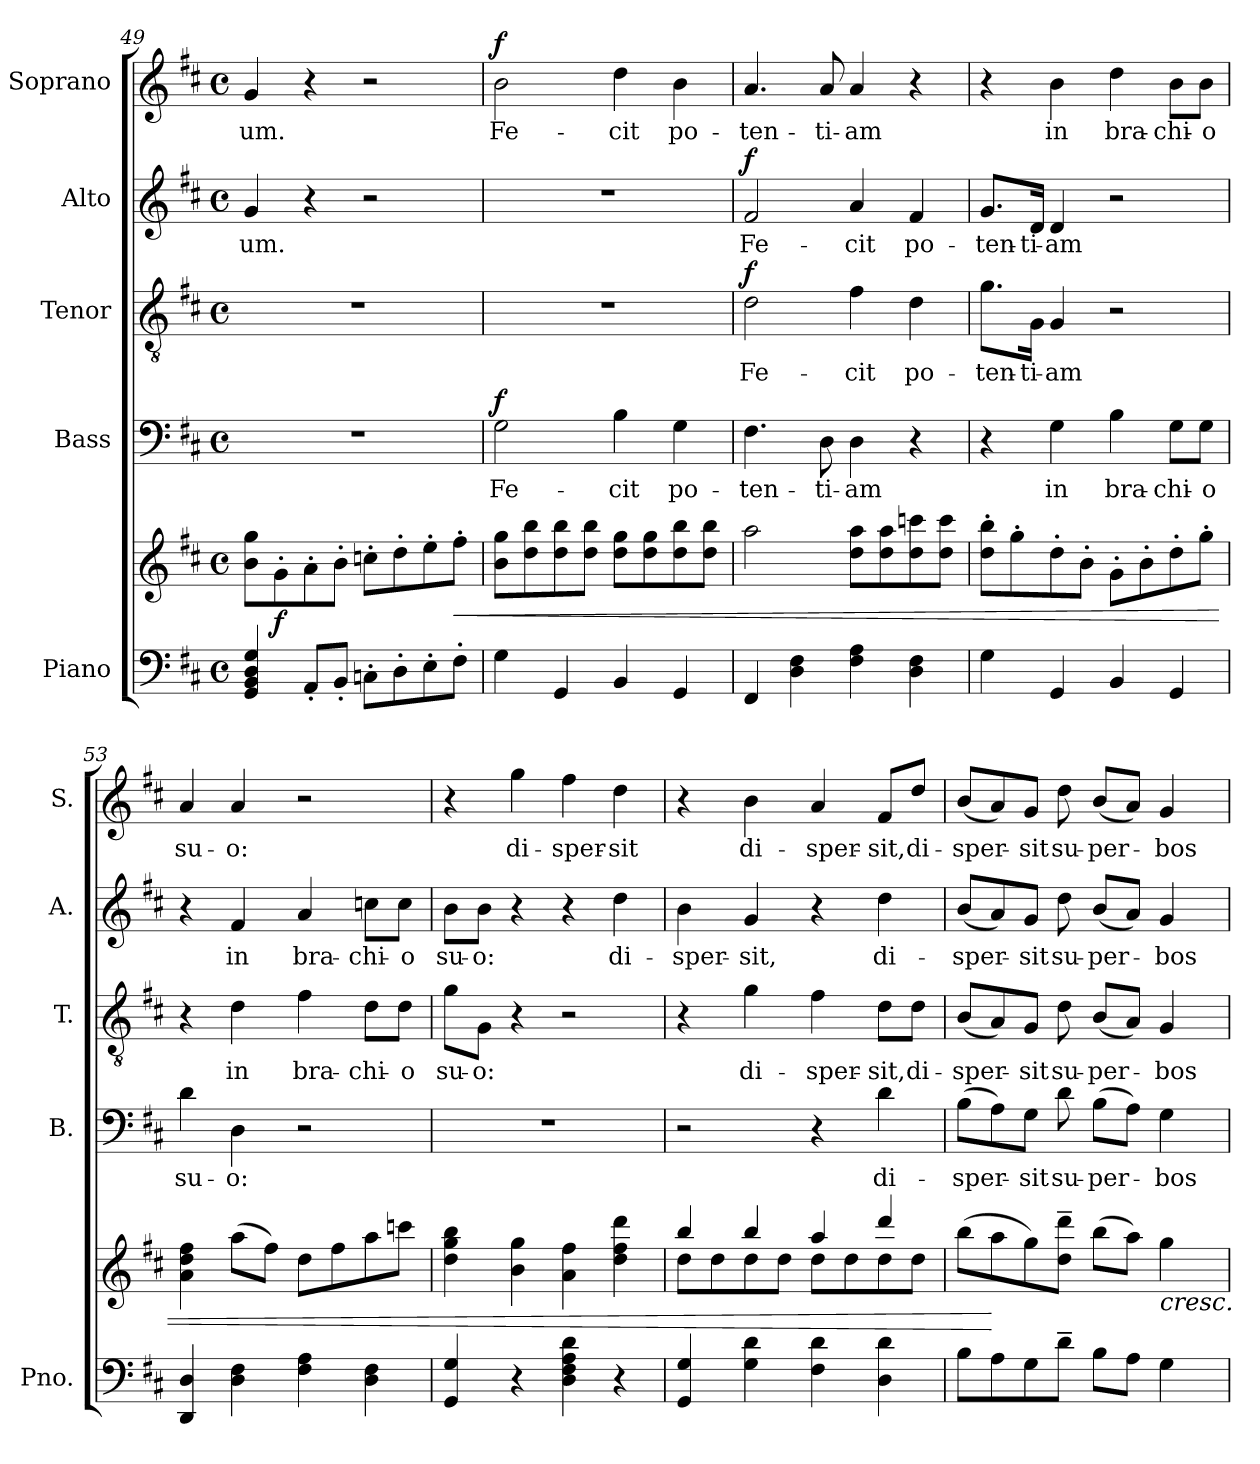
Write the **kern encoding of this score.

**kern	**kern	**dynam	**kern	**text	**dynam	**kern	**text	**dynam	**kern	**text	**dynam	**kern	**text	**dynam
*part5	*part5	*part5	*part4	*part4	*part4	*part3	*part3	*part3	*part2	*part2	*part2	*part1	*part1	*part1
*staff6	*staff5	*staff5/6	*staff4	*staff4	*staff4	*staff3	*staff3	*staff3	*staff2	*staff2	*staff2	*staff1	*staff1	*staff1
*I"Piano	*	*	*I"Bass	*	*	*I"Tenor	*	*	*I"Alto	*	*	*I"Soprano	*	*
*I'Pno.	*	*	*I'B.	*	*	*I'T.	*	*	*I'A.	*	*	*I'S.	*	*
!!LO:LB:g=z
*clefF4	*clefG2	*	*clefF4	*	*	*clefGv2	*	*	*clefG2	*	*	*clefG2	*	*
*	*	*	*	*	*	*ITrd7c12	*	*	*	*	*	*	*	*
*k[f#c#]	*k[f#c#]	*	*k[f#c#]	*	*	*k[f#c#]	*	*	*k[f#c#]	*	*	*k[f#c#]	*	*
*D:	*D:	*	*D:	*	*	*D:	*	*	*D:	*	*	*D:	*	*
*M4/4	*M4/4	*	*M4/4	*	*	*M4/4	*	*	*M4/4	*	*	*M4/4	*	*
*met(c)	*met(c)	*	*met(c)	*	*	*met(c)	*	*	*met(c)	*	*	*met(c)	*	*
=49	=49	=49	=49	=49	=49	=49	=49	=49	=49	=49	=49	=49	=49	=49
!	!	!	!	!	!	!	!	!	!	!LO:LY:b:color=#000000	!	!	!	!
!	!	!	!	!	!	!	!	!	!	!	!	!	!LO:LY:b:color=#000000	!
*^	*	*	*	*	*	*	*	*	*	*	*	*	*	*
4GGi/ 4BBi 4Di 4Gi	8ryy	8bi\ 8ggiL	.	1r	.	.	1r	.	.	4gi/	-um.	.	4gi/	-um.	.
.	2..ryy	8g'i\	f	.	.	.	.	.	.	.	.	.	.	.	.
8AA'i/L	.	8a'i\	[	.	.	.	.	.	.	4r	.	.	4r	.	.
8BB'i/J	.	8b'i\J	.	.	.	.	.	.	.	.	.	.	.	.	.
8Cn'i\L	.	8ccn'i\L	.	.	.	.	.	.	.	2r	.	.	2r	.	.
8D'i\	.	8dd'i\	.	.	.	.	.	.	.	.	.	.	.	.	.
8E'i\	.	8ee'i\	.	.	.	.	.	.	.	.	.	.	.	.	.
!	!	!	!LO:HP:b	!	!	!	!	!	!	!	!	!	!	!	!
8F#'i\J	.	8ff#'i\J	<	.	.	.	.	.	.	.	.	.	.	.	.
*v	*v	*	*	*	*	*	*	*	*	*	*	*	*	*	*
=50	=50	=50	=50	=50	=50	=50	=50	=50	=50	=50	=50	=50	=50	=50
*^	*	*	*	*	*	*	*	*	*	*	*	*	*	*
!	!	!	!	!	!LO:LY:b:color=#000000	!	!	!	!	!	!	!	!	!	!
*v	*v	*	*	*	*	*	*	*	*	*	*	*	*	*	*
*^	*	*	*	*	*	*	*	*	*	*	*	*	*	*
!	!	!	!	!	!	!	!	!	!	!	!	!	!	!LO:LY:b:color=#000000	!
*v	*v	*	*	*	*	*	*	*	*	*	*	*	*	*	*
4Gi\	8bi\ 8ggiL	.	2Gi\	Fe-	f	1r	.	.	1r	.	.	2bi\	Fe-	f
.	8ddi\ 8bbi	.	.	.	.	.	.	.	.	.	.	.	.	.
4GGi/	8ddi\ 8bbi	.	.	.	.	.	.	.	.	.	.	.	.	.
.	8ddi\ 8bbiJ	.	.	.	.	.	.	.	.	.	.	.	.	.
!	!	!	!	!LO:LY:b:color=#000000	!	!	!	!	!	!	!	!	!	!
!	!	!	!	!	!	!	!	!	!	!	!	!	!LO:LY:b:color=#000000	!
4BBi/	8ddi\ 8ggiL	.	4Bi\	-cit	.	.	.	.	.	.	.	4ddi\	-cit	.
.	8ddi\ 8ggi	.	.	.	.	.	.	.	.	.	.	.	.	.
!	!	!	!	!LO:LY:b:color=#000000	!	!	!	!	!	!	!	!	!	!
!	!	!	!	!	!	!	!	!	!	!	!	!	!LO:LY:b:color=#000000	!
4GGi/	8ddi\ 8bbi	.	4Gi\	po-	.	.	.	.	.	.	.	4bi\	po-	.
.	8ddi\ 8bbiJ	.	.	.	.	.	.	.	.	.	.	.	.	.
=51	=51	=51	=51	=51	=51	=51	=51	=51	=51	=51	=51	=51	=51	=51
!	!	!	!	!LO:LY:b:color=#000000	!	!	!	!	!	!	!	!	!	!
!	!	!	!	!	!	!	!LO:LY:b:color=#000000	!	!	!	!	!	!	!
!	!	!	!	!	!	!	!	!	!	!LO:LY:b:color=#000000	!	!	!	!
!	!	!	!	!	!	!	!	!	!	!	!	!	!LO:LY:b:color=#000000	!
4FF#i/	2aai\	.	4.F#i\	-ten-	.	2Di\	Fe-	f	2f#i/	Fe-	f	4.ai/	-ten-	.
4Di\ 4F#i	.	.	.	.	.	.	.	.	.	.	.	.	.	.
!	!	!	!	!LO:LY:b:color=#000000	!	!	!	!	!	!	!	!	!	!
!	!	!	!	!	!	!	!	!	!	!	!	!	!LO:LY:b:color=#000000	!
.	.	.	8Di\	-ti-	.	.	.	.	.	.	.	8ai/	-ti-	.
!	!	!	!	!LO:LY:b:color=#000000	!	!	!	!	!	!	!	!	!	!
!	!	!	!	!	!	!	!LO:LY:b:color=#000000	!	!	!	!	!	!	!
!	!	!	!	!	!	!	!	!	!	!LO:LY:b:color=#000000	!	!	!	!
!	!	!	!	!	!	!	!	!	!	!	!	!	!LO:LY:b:color=#000000	!
4F#i\ 4Ai	8ddi\ 8aaiL	.	4Di\	-am	.	4F#i\	-cit	.	4ai/	-cit	.	4ai/	-am	.
.	8ddi\ 8aai	.	.	.	.	.	.	.	.	.	.	.	.	.
!	!	!	!	!	!	!	!LO:LY:b:color=#000000	!	!	!	!	!	!	!
!	!	!	!	!	!	!	!	!	!	!LO:LY:b:color=#000000	!	!	!	!
4Di\ 4F#i	8ddi\ 8cccni	.	4r	.	.	4Di\	po-	.	4f#i/	po-	.	4r	.	.
.	8ddi\ 8ccciJ	.	.	.	.	.	.	.	.	.	.	.	.	.
=52	=52	=52	=52	=52	=52	=52	=52	=52	=52	=52	=52	=52	=52	=52
!	!	!	!	!	!	!	!LO:LY:b:color=#000000	!	!	!	!	!	!	!
!	!	!	!	!	!	!	!	!	!	!LO:LY:b:color=#000000	!	!	!	!
4Gi\	8ddi\' 8bbi'L	.	4r	.	.	8.Gi\L	-ten-	.	8.gi/L	-ten-	.	4r	.	.
.	8gg'i\	.	.	.	.	.	.	.	.	.	.	.	.	.
!	!	!	!	!	!	!	!LO:LY:b:color=#000000	!	!	!	!	!	!	!
!	!	!	!	!	!	!	!	!	!	!LO:LY:b:color=#000000	!	!	!	!
.	.	.	.	.	.	16GGi\Jk	-ti-	.	16di/Jk	-ti-	.	.	.	.
!	!	!	!	!LO:LY:b:color=#000000	!	!	!	!	!	!	!	!	!	!
!	!	!	!	!	!	!	!LO:LY:b:color=#000000	!	!	!	!	!	!	!
!	!	!	!	!	!	!	!	!	!	!LO:LY:b:color=#000000	!	!	!	!
!	!	!	!	!	!	!	!	!	!	!	!	!	!LO:LY:b:color=#000000	!
4GGi/	8dd'i\	.	4Gi\	in	.	4GGi/	-am	.	4di/	-am	.	4bi\	in	.
.	8b'i\J	.	.	.	.	.	.	.	.	.	.	.	.	.
!	!	!	!	!LO:LY:b:color=#000000	!	!	!	!	!	!	!	!	!	!
!	!	!	!	!	!	!	!	!	!	!	!	!	!LO:LY:b:color=#000000	!
4BBi/	8g'i\L	.	4Bi\	bra-	.	2r	.	.	2r	.	.	4ddi\	bra-	.
.	8b'i\	.	.	.	.	.	.	.	.	.	.	.	.	.
!	!	!	!	!LO:LY:b:color=#000000	!	!	!	!	!	!	!	!	!	!
!	!	!	!	!	!	!	!	!	!	!	!	!	!LO:LY:b:color=#000000	!
4GGi/	8dd'i\	.	8Gi\L	-chi-	.	.	.	.	.	.	.	8bi\L	-chi-	.
!	!	!	!	!LO:LY:b:color=#000000	!	!	!	!	!	!	!	!	!	!
!	!	!	!	!	!	!	!	!	!	!	!	!	!LO:LY:b:color=#000000	!
.	8gg'i\J	.	8Gi\J	-o	.	.	.	.	.	.	.	8bi\J	-o	.
=53	=53	=53	=53	=53	=53	=53	=53	=53	=53	=53	=53	=53	=53	=53
!	!	!	!	!LO:LY:b:color=#000000	!	!	!	!	!	!	!	!	!	!
!	!	!	!	!	!	!	!	!	!	!	!	!	!LO:LY:b:color=#000000	!
4DDi/ 4Di	4ai\ 4ddi 4ff#i	.	4di\	su-	.	4r	.	.	4r	.	.	4ai/	su-	.
!	!	!	!	!LO:LY:b:color=#000000	!	!	!	!	!	!	!	!	!	!
!	!	!	!	!	!	!	!LO:LY:b:color=#000000	!	!	!	!	!	!	!
!	!	!	!	!	!	!	!	!	!	!LO:LY:b:color=#000000	!	!	!	!
!	!	!	!	!	!	!	!	!	!	!	!	!	!LO:LY:b:color=#000000	!
4Di\ 4F#i	(8aai\L	.	4Di\	-o:	.	4Di\	in	.	4f#i/	in	.	4ai/	-o:	.
.	8ff#i\J)	.	.	.	.	.	.	.	.	.	.	.	.	.
!	!	!	!	!	!	!	!LO:LY:b:color=#000000	!	!	!	!	!	!	!
!	!	!	!	!	!	!	!	!	!	!LO:LY:b:color=#000000	!	!	!	!
4F#i\ 4Ai	8ddi\L	.	2r	.	.	4F#i\	bra-	.	4ai/	bra-	.	2r	.	.
.	8ff#i\	.	.	.	.	.	.	.	.	.	.	.	.	.
!	!	!	!	!	!	!	!LO:LY:b:color=#000000	!	!	!	!	!	!	!
!	!	!	!	!	!	!	!	!	!	!LO:LY:b:color=#000000	!	!	!	!
4Di\ 4F#i	8aai\	.	.	.	.	8Di\L	-chi-	.	8ccni\L	-chi-	.	.	.	.
!	!	!	!	!	!	!	!LO:LY:b:color=#000000	!	!	!	!	!	!	!
!	!	!	!	!	!	!	!	!	!	!LO:LY:b:color=#000000	!	!	!	!
.	8cccni\J	.	.	.	.	8Di\J	-o	.	8cci\J	-o	.	.	.	.
!!LO:PB:g=z
=54	=54	=54	=54	=54	=54	=54	=54	=54	=54	=54	=54	=54	=54	=54
!	!	!	!	!	!	!	!LO:LY:b:color=#000000	!	!	!	!	!	!	!
!	!	!	!	!	!	!	!	!	!	!LO:LY:b:color=#000000	!	!	!	!
4GGi/ 4Gi	4ddi\ 4ggi 4bbi	.	1r	.	.	8Gi\L	su-	.	8bi\L	su-	.	4r	.	.
!	!	!	!	!	!	!	!LO:LY:b:color=#000000	!	!	!	!	!	!	!
!	!	!	!	!	!	!	!	!	!	!LO:LY:b:color=#000000	!	!	!	!
.	.	.	.	.	.	8GGi\J	-o:	.	8bi\J	-o:	.	.	.	.
!	!	!	!	!	!	!	!	!	!	!	!	!	!LO:LY:b:color=#000000	!
4r	4bi\ 4ggi	.	.	.	.	4r	.	.	4r	.	.	4ggi\	di-	.
!	!	!	!	!	!	!	!	!	!	!	!	!	!LO:LY:b:color=#000000	!
4Di\ 4F#i 4Ai 4di	4ai\ 4ff#i	.	.	.	.	2r	.	.	4r	.	.	4ff#i\	-sper-	.
!	!	!	!	!	!	!	!	!	!	!LO:LY:b:color=#000000	!	!	!	!
!	!	!	!	!	!	!	!	!	!	!	!	!	!LO:LY:b:color=#000000	!
4r	4ddi\ 4ff#i 4dddi	.	.	.	.	.	.	.	4ddi\	di-	.	4ddi\	-sit	.
=55	=55	=55	=55	=55	=55	=55	=55	=55	=55	=55	=55	=55	=55	=55
*	*^	*	*	*	*	*	*	*	*	*	*	*	*	*
!	!	!	!	!	!	!	!	!	!	!	!LO:LY:b:color=#000000	!	!	!	!
4GGi/ 4Gi	4bbi/	8ddi\L	.	2r	.	.	4r	.	.	4bi\	-sper-	.	4r	.	.
.	.	8ddi\	.	.	.	.	.	.	.	.	.	.	.	.	.
!	!	!	!	!	!	!	!	!LO:LY:b:color=#000000	!	!	!	!	!	!	!
!	!	!	!	!	!	!	!	!	!	!	!LO:LY:b:color=#000000	!	!	!	!
!	!	!	!	!	!	!	!	!	!	!	!	!	!	!LO:LY:b:color=#000000	!
4Gi\ 4di	4bbi/	8ddi\	.	.	.	.	4Gi\	di-	.	4gi/	-sit,	.	4bi\	di-	.
.	.	8ddi\J	.	.	.	.	.	.	.	.	.	.	.	.	.
!	!	!	!	!	!	!	!	!LO:LY:b:color=#000000	!	!	!	!	!	!	!
!	!	!	!	!	!	!	!	!	!	!	!	!	!	!LO:LY:b:color=#000000	!
4F#i\ 4di	4aai/	8ddi\L	.	4r	.	.	4F#i\	-sper-	.	4r	.	.	4ai/	-sper-	.
.	.	8ddi\	.	.	.	.	.	.	.	.	.	.	.	.	.
!	!	!	!	!	!LO:LY:b:color=#000000	!	!	!	!	!	!	!	!	!	!
!	!	!	!	!	!	!	!	!LO:LY:b:color=#000000	!	!	!	!	!	!	!
!	!	!	!	!	!	!	!	!	!	!	!LO:LY:b:color=#000000	!	!	!	!
!	!	!	!	!	!	!	!	!	!	!	!	!	!	!LO:LY:b:color=#000000	!
4Di\ 4di	4dddi/	8ddi\	.	4di\	di-	.	8Di\L	-sit,	.	4ddi\	di-	.	8f#i/L	-sit,	.
!	!	!	!	!	!	!	!	!LO:LY:b:color=#000000	!	!	!	!	!	!	!
!	!	!	!	!	!	!	!	!	!	!	!	!	!	!LO:LY:b:color=#000000	!
.	.	8ddi\J	.	.	.	.	8Di\J	di-	.	.	.	.	8ddi/J	di-	.
*	*v	*v	*	*	*	*	*	*	*	*	*	*	*	*	*
=56	=56	=56	=56	=56	=56	=56	=56	=56	=56	=56	=56	=56	=56	=56
*	*^	*	*	*	*	*	*	*	*	*	*	*	*	*
!	!	!	!	!	!LO:LY:b:color=#000000	!	!	!	!	!	!	!	!	!	!
*	*v	*v	*	*	*	*	*	*	*	*	*	*	*	*	*
*	*^	*	*	*	*	*	*	*	*	*	*	*	*	*
!	!	!	!	!	!	!	!	!LO:LY:b:color=#000000	!	!	!	!	!	!	!
*	*v	*v	*	*	*	*	*	*	*	*	*	*	*	*	*
*	*^	*	*	*	*	*	*	*	*	*	*	*	*	*
!	!	!	!	!	!	!	!	!	!	!	!LO:LY:b:color=#000000	!	!	!	!
*	*v	*v	*	*	*	*	*	*	*	*	*	*	*	*	*
*	*^	*	*	*	*	*	*	*	*	*	*	*	*	*
!	!	!	!	!	!	!	!	!	!	!	!	!	!	!LO:LY:b:color=#000000	!
*	*v	*v	*	*	*	*	*	*	*	*	*	*	*	*	*
8Bi\L	(8bbi\L	.	(8Bi\L	-sper-	.	(8BBi/L	-sper-	.	(8bi/L	-sper-	.	(8bi/L	-sper-	.
8Ai\	8aai\	[	8Ai\)	.	.	8AAi/)	.	.	8ai/)	.	.	8ai/)	.	.
!	!	!	!	!LO:LY:b:color=#000000	!	!	!	!	!	!	!	!	!	!
!	!	!	!	!	!	!	!LO:LY:b:color=#000000	!	!	!	!	!	!	!
!	!	!	!	!	!	!	!	!	!	!LO:LY:b:color=#000000	!	!	!	!
!	!	!	!	!	!	!	!	!	!	!	!	!	!LO:LY:b:color=#000000	!
8Gi\	8ggi\)	.	8Gi\J	-sit	.	8GGi/J	-sit	.	8gi/J	-sit	.	8gi/J	-sit	.
!	!	!	!	!LO:LY:b:color=#000000	!	!	!	!	!	!	!	!	!	!
!	!	!	!	!	!	!	!LO:LY:b:color=#000000	!	!	!	!	!	!	!
!	!	!	!	!	!	!	!	!	!	!LO:LY:b:color=#000000	!	!	!	!
!	!	!	!	!	!	!	!	!	!	!	!	!	!LO:LY:b:color=#000000	!
8d~i\J	8ddi\~ 8dddi~J	.	8di\	su-	.	8Di\	su-	.	8ddi\	su-	.	8ddi\	su-	.
!	!	!	!	!LO:LY:b:color=#000000	!	!	!	!	!	!	!	!	!	!
!	!	!	!	!	!	!	!LO:LY:b:color=#000000	!	!	!	!	!	!	!
!	!	!	!	!	!	!	!	!	!	!LO:LY:b:color=#000000	!	!	!	!
!	!	!	!	!	!	!	!	!	!	!	!	!	!LO:LY:b:color=#000000	!
8Bi\L	(8bbi\L	.	(8Bi\L	-per-	.	(8BBi/L	-per-	.	(8bi/L	-per-	.	(8bi/L	-per-	.
8Ai\J	8aai\J)	.	8Ai\J)	.	.	8AAi/J)	.	.	8ai/J)	.	.	8ai/J)	.	.
!	!	!LO:HP:b	!	!	!	!	!	!	!	!	!	!	!	!
!	!	!	!	!LO:LY:b:color=#000000	!	!	!	!	!	!	!	!	!	!
!	!	!	!	!	!	!	!LO:LY:b:color=#000000	!	!	!	!	!	!	!
!	!	!	!	!	!	!	!	!	!	!LO:LY:b:color=#000000	!	!	!	!
!	!	!	!	!	!	!	!	!	!	!	!	!	!LO:LY:b:color=#000000	!
4Gi\	4ggi\	<	4Gi\	-bos	.	4GGi/	-bos	.	4gi/	-bos	.	4gi/	-bos	.
=	=	=	=	=	=	=	=	=	=	=	=	=	=	=
*-	*-	*-	*-	*-	*-	*-	*-	*-	*-	*-	*-	*-	*-	*-
